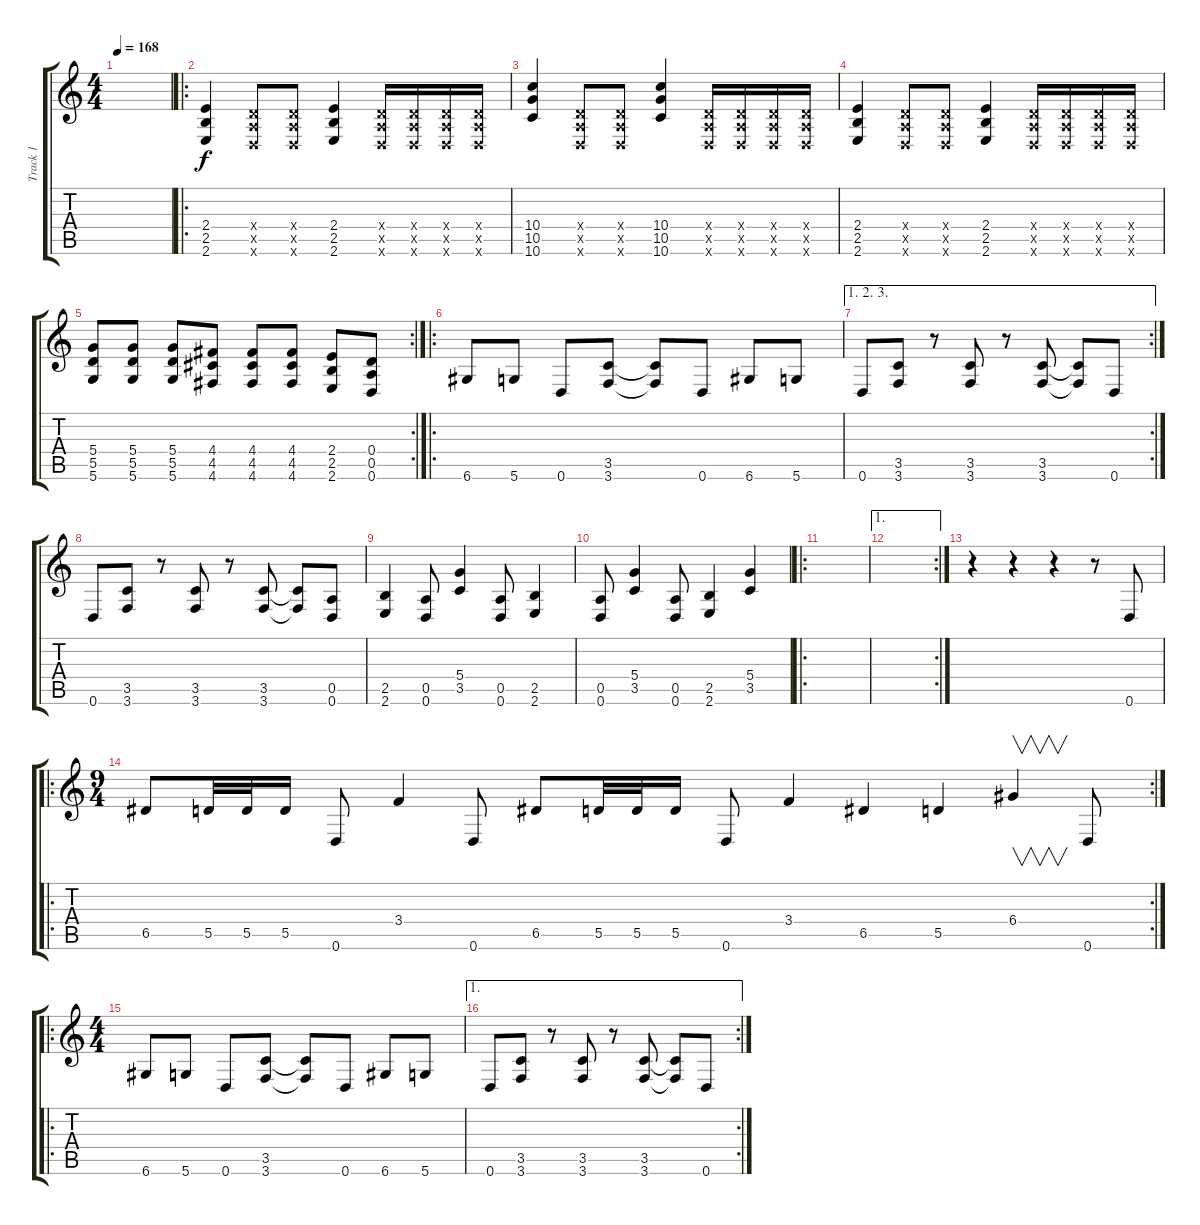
\track ("Track 1" "Track 1") {instrument overdrivenguitar}
\staff {score tabs}
\tuning (E4 B3 G3 D3 A2 D2) {hide}
\ts (4 4)
\tempo 168
\clef g2
\ks c
|
\ro
(2.4 2.5 2.6).4 (0.4{x} 0.5{x} 0.6{x}).8 (0.4{x} 0.5{x} 0.6{x}).8 (2.4 2.5 2.6).4 (0.4{x} 0.5{x} 0.6{x}).16 (0.4{x} 0.5{x} 0.6{x}).16 (0.4{x} 0.5{x} 0.6{x}).16 (0.4{x} 0.5{x} 0.6{x}).16 |
(10.4 10.5 10.6).4 (0.4{x} 0.5{x} 0.6{x}).8 (0.4{x} 0.5{x} 0.6{x}).8 (10.4 10.5 10.6).4 (0.4{x} 0.5{x} 0.6{x}).16 (0.4{x} 0.5{x} 0.6{x}).16 (0.4{x} 0.5{x} 0.6{x}).16 (0.4{x} 0.5{x} 0.6{x}).16 |
(2.4 2.5 2.6).4 (0.4{x} 0.5{x} 0.6{x}).8 (0.4{x} 0.5{x} 0.6{x}).8 (2.4 2.5 2.6).4 (0.4{x} 0.5{x} 0.6{x}).16 (0.4{x} 0.5{x} 0.6{x}).16 (0.4{x} 0.5{x} 0.6{x}).16 (0.4{x} 0.5{x} 0.6{x}).16 |
\rc 2
(5.4 5.5 5.6).8 (5.4 5.5 5.6).8 (5.4 5.5 5.6).8 (4.4 4.5 4.6).8 (4.4 4.5 4.6).8 (4.4 4.5 4.6).8 (2.4 2.5 2.6).8 (0.4 0.5 0.6).8 |
\ro
6.6.8 5.6.8 0.6.8 (3.5 3.6).8 (3.5{t} 3.6{t}).8 0.6.8 6.6.8 5.6.8 |
\ae (1 2 3)
\rc 2
0.6.8 (3.5 3.6).8 r.8 (3.5 3.6).8 r.8 (3.5 3.6).8 (3.5{t} 3.6{t}).8 0.6.8 |
0.6.8 (3.5 3.6).8 r.8 (3.5 3.6).8 r.8 (3.5 3.6).8 (3.5{t} 3.6{t}).8 (0.5 0.6).8 |
(2.5 2.6).4 (0.5 0.6).8 (5.4 3.5).4 (0.5 0.6).8 (2.5 2.6).4 |
(0.5 0.6).8 (5.4 3.5).4 (0.5 0.6).8 (2.5 2.6).4 (5.4 3.5).4 |
\ro
|
\ae 1
\rc 2
|
r.4 r.4 r.4 r.8 0.6.8 |
\ro
\rc 2
\ts (9 4)
6.5.8 5.5.32 5.5.32 5.5.16 0.6.8 3.4.4 0.6.8 6.5.8 5.5.32 5.5.32 5.5.16 0.6.8 3.4.4 6.5.4 5.5.4 6.4.4{v} 0.6.8 |
\ro
\ts (4 4)
6.6.8 5.6.8 0.6.8 (3.5 3.6).8 (3.5{t} 3.6{t}).8 0.6.8 6.6.8 5.6.8 |
\ae 1
\rc 2
0.6.8 (3.5 3.6).8 r.8 (3.5 3.6).8 r.8 (3.5 3.6).8 (3.5{t} 3.6{t}).8 0.6.8
